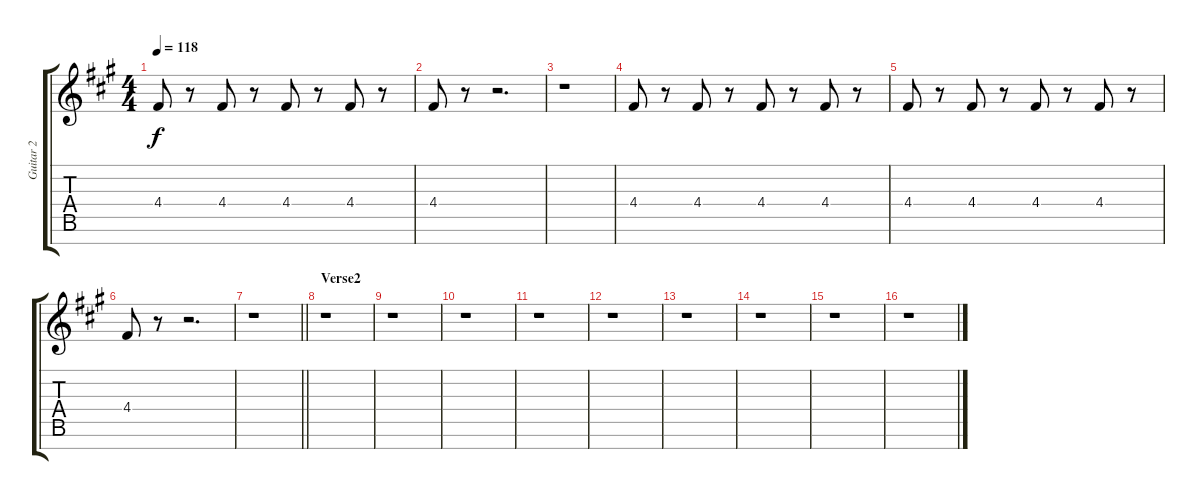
\track ("Guitar 2" "Guitar 2") {instrument electricguitarjazz}
\staff {score tabs}
\tuning (E4 B3 G3 D3 A2 E2 B1) {hide}
\ts (4 4)
\tempo 118
\clef g2
\ks f#minor
4.4.8{dy f} r.8 4.4.8 r.8 4.4.8 r.8 4.4.8 r.8 |
4.4.8 r.8 r.2{d} |
r.1 |
4.4.8 r.8 4.4.8 r.8 4.4.8 r.8 4.4.8 r.8 |
4.4.8 r.8 4.4.8 r.8 4.4.8 r.8 4.4.8 r.8 |
4.4.8 r.8 r.2{d} |
\barLineRight lightlight
r.1 |
\section ("" "Verse2")
r.1 |
r.1 |
r.1 |
r.1 |
r.1 |
r.1 |
r.1 |
r.1 |
r.1
